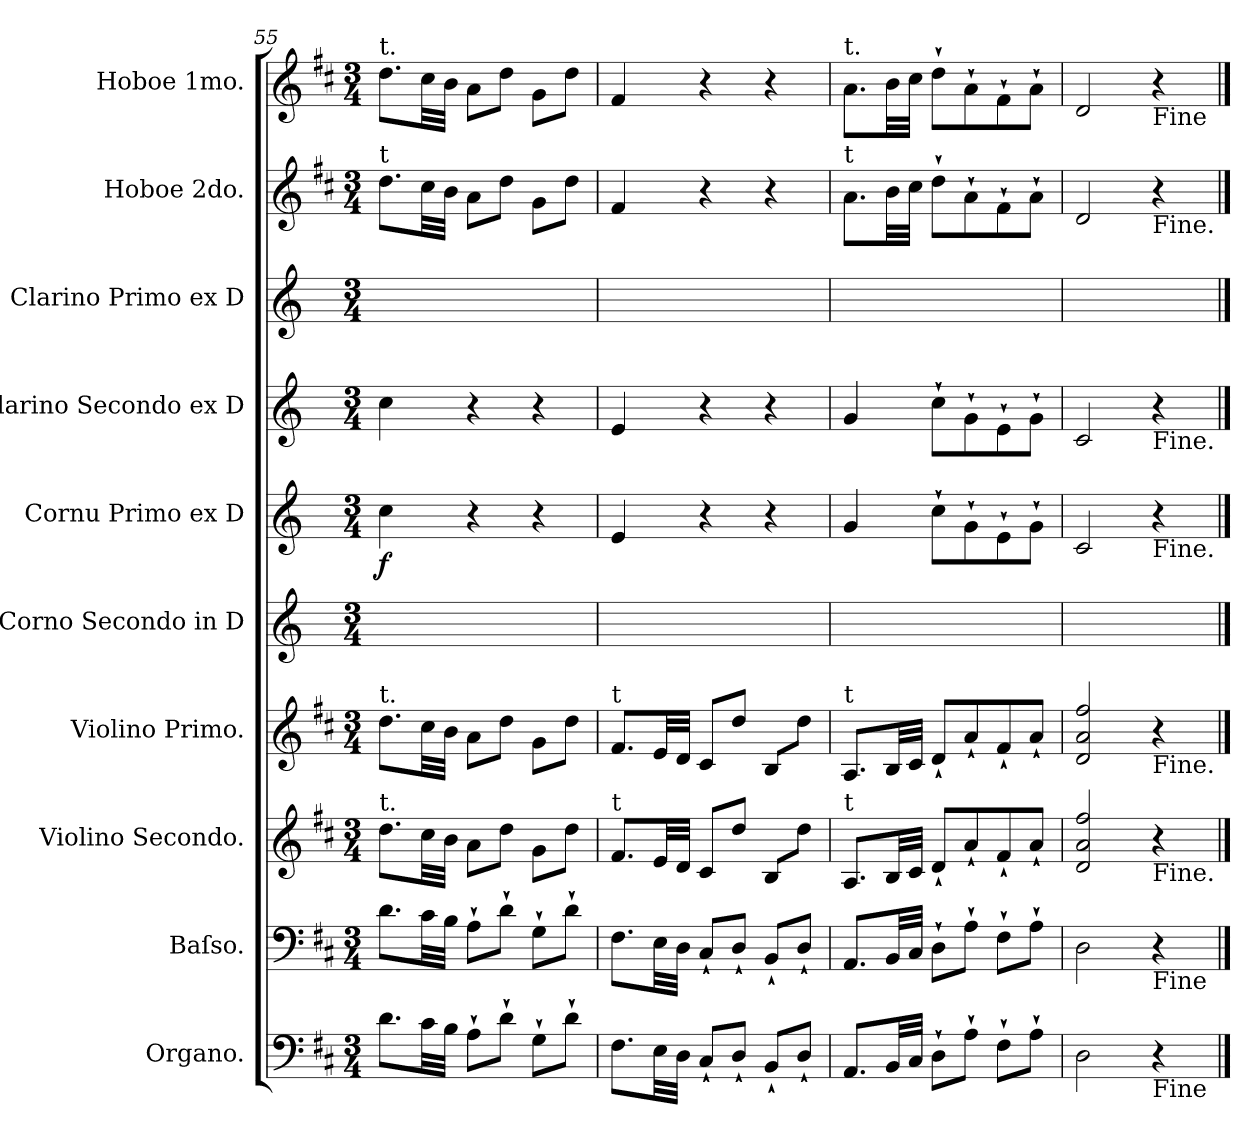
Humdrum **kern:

**kern	**kern	**dynam	**kern	**dynam	**kern	**dynam	**kern	**kern	**dynam	**kern	**dynam	**kern	**kern	**dynam	**kern	**dynam
*part10	*part9	*part9	*part8	*part8	*part7	*part7	*part6	*part5	*part5	*part4	*part4	*part3	*part2	*part2	*part1	*part1
*staff10	*staff9	*staff9	*staff8	*staff8	*staff7	*staff7	*staff6	*staff5	*staff5	*staff4	*staff4	*staff3	*staff2	*staff2	*staff1	*staff1
*I"Organo.	*I"Baſso.	*	*I"Violino Secondo.	*	*I"Violino Primo.	*	*I"Corno Secondo in D	*I"Cornu Primo ex D	*	*I"Clarino Secondo ex D	*	*I"Clarino Primo ex D	*I"Hoboe 2do.	*	*I"Hoboe 1mo.	*
*I'org	*I'b	*	*	*	*I'vl I	*	*	*I'cor I	*	*	*	*I'clno I	*	*	*	*
*clefF4	*clefF4	*	*clefG2	*	*clefG2	*	*clefG2	*clefG2	*	*clefG2	*	*clefG2	*clefG2	*	*clefG2	*
*	*	*	*	*	*	*	*ITrd6c10	*ITrd6c10	*	*ITrd-1c-2	*	*ITrd-1c-2	*	*	*	*
*k[f#c#]	*k[f#c#]	*	*k[f#c#]	*	*k[f#c#]	*	*k[f#c#]	*k[f#c#]	*	*k[f#c#]	*	*k[f#c#]	*k[f#c#]	*	*k[f#c#]	*
*D:	*D:	*	*D:	*	*D:	*	*D:	*D:	*	*D:	*	*D:	*D:	*	*D:	*
*M3/4	*M3/4	*	*M3/4	*	*M3/4	*	*M3/4	*M3/4	*	*M3/4	*	*M3/4	*M3/4	*	*M3/4	*
=55	=55	=55	=55	=55	=55	=55	=55	=55	=55	=55	=55	=55	=55	=55	=55	=55
!	!	!	!	!	!	!	!	!	!	!	!	!	!	!	!LO:TX:a:t=t.	!
!	!	!	!	!	!	!	!	!	!	!	!	!	!LO:TX:a:t=t	!	!	!
!	!	!	!	!	!LO:TX:a:t=t.	!	!	!	!	!	!	!	!	!	!	!
!	!	!	!LO:TX:a:t=t.	!	!	!	!	!	!	!	!	!	!	!	!	!
8.d\L	8.d\L	for	8.dd\L	for	8.dd\L	for	2.ryy	4d\	f	4dd\	for&colon;	2.ryy	8.dd\L	for	8.dd\L	for
32c#\LL	32c#\LL	.	32cc#\LL	.	32cc#\LL	.	.	.	.	.	.	.	32cc#\LL	.	32cc#\LL	.
32B\JJJ	32B\JJJ	.	32b\JJJ	.	32b\JJJ	.	.	.	.	.	.	.	32b\JJJ	.	32b\JJJ	.
8A`\L	8A`\L	.	8a\L	.	8a\L	.	.	4r	.	4r	.	.	8a\L	.	8a\L	.
8d`\J	8d`\J	.	8dd\J	.	8dd\J	.	.	.	.	.	.	.	8dd\J	.	8dd\J	.
8G`\L	8G`\L	.	8g\L	.	8g\L	.	.	4r	.	4r	.	.	8g\L	.	8g\L	.
8d`\J	8d`\J	.	8dd\J	.	8dd\J	.	.	.	.	.	.	.	8dd\J	.	8dd\J	.
=56	=56	=56	=56	=56	=56	=56	=56	=56	=56	=56	=56	=56	=56	=56	=56	=56
!	!	!	!	!	!LO:TX:a:t=t	!	!	!	!	!	!	!	!	!	!	!
!	!	!	!LO:TX:a:t=t	!	!	!	!	!	!	!	!	!	!	!	!	!
8.F#\L	8.F#\L	.	8.f#/L	.	8.f#/L	.	2.ryy	4F#/	.	4f#/	.	2.ryy	4f#/	.	4f#/	.
32E\LL	32E\LL	.	32e/LL	.	32e/LL	.	.	.	.	.	.	.	.	.	.	.
32D\JJJ	32D\JJJ	.	32d/JJJ	.	32d/JJJ	.	.	.	.	.	.	.	.	.	.	.
8C#`/L	8C#`/L	.	8c#/L	.	8c#/L	.	.	4r	.	4r	.	.	4r	.	4r	.
8D`/J	8D`/J	.	8dd\J	.	8dd\J	.	.	.	.	.	.	.	.	.	.	.
8BB`/L	8BB`/L	.	8B/L	.	8B/L	.	.	4r	.	4r	.	.	4r	.	4r	.
8D`/J	8D`/J	.	8dd\J	.	8dd\J	.	.	.	.	.	.	.	.	.	.	.
=57	=57	=57	=57	=57	=57	=57	=57	=57	=57	=57	=57	=57	=57	=57	=57	=57
!	!	!	!	!	!	!	!	!	!	!	!	!	!	!	!LO:TX:a:t=t.	!
!	!	!	!	!	!	!	!	!	!	!	!	!	!LO:TX:a:t=t	!	!	!
!	!	!	!	!	!LO:TX:a:t=t	!	!	!	!	!	!	!	!	!	!	!
!	!	!	!LO:TX:a:t=t	!	!	!	!	!	!	!	!	!	!	!	!	!
8.AA/L	8.AA/L	.	8.A/L	.	8.A/L	.	2.ryy	4A/	.	4a/	.	2.ryy	8.a\L	.	8.a\L	.
32BB/LL	32BB/LL	.	32B/LL	.	32B/LL	.	.	.	.	.	.	.	32b\LL	.	32b\LL	.
32C#/JJJ	32C#/JJJ	.	32c#/JJJ	.	32c#/JJJ	.	.	.	.	.	.	.	32cc#\JJJ	.	32cc#\JJJ	.
8D`\L	8D`\L	.	8d`/L	.	8d`/L	.	.	8d`\L	.	8dd`\L	.	.	8dd`\L	.	8dd`\L	.
8A`\J	8A`\J	.	8a`/	.	8a`/	.	.	8A`\	.	8a`\	.	.	8a`\	.	8a`\	.
8F#`\L	8F#`\L	.	8f#`/	.	8f#`/	.	.	8F#`\	.	8f#`\	.	.	8f#`\	.	8f#`\	.
8A`\J	8A`\J	.	8a`/J	.	8a`/J	.	.	8A`\J	.	8a`\J	.	.	8a`\J	.	8a`\J	.
=58	=58	=58	=58	=58	=58	=58	=58	=58	=58	=58	=58	=58	=58	=58	=58	=58
2D\	2D\	.	2d/ 2a/ 2ff#/	.	2d/ 2a/ 2ff#/	.	2.ryy	2D/	.	2d/	.	2.ryy	2d/	.	2d/	.
!	!	!	!	!	!	!	!	!	!	!	!	!	!	!	!LO:TX:b:t=Fine	!
!	!	!	!	!	!	!	!	!	!	!	!	!	!LO:TX:b:t=Fine.	!	!	!
!	!	!	!	!	!	!	!	!	!	!LO:TX:b:t=Fine.	!	!	!	!	!	!
!	!	!	!	!	!	!	!	!LO:TX:b:t=Fine.	!	!	!	!	!	!	!	!
!	!	!	!	!	!LO:TX:b:t=Fine.	!	!	!	!	!	!	!	!	!	!	!
!	!	!	!LO:TX:b:t=Fine.	!	!	!	!	!	!	!	!	!	!	!	!	!
!	!LO:TX:b:t=Fine	!	!	!	!	!	!	!	!	!	!	!	!	!	!	!
!LO:TX:b:t=Fine	!	!	!	!	!	!	!	!	!	!	!	!	!	!	!	!
4r	4r	.	4r	.	4r	.	.	4r	.	4r	.	.	4r	.	4r	.
==	==	==	==	==	==	==	==	==	==	==	==	==	==	==	==	==
*-	*-	*-	*-	*-	*-	*-	*-	*-	*-	*-	*-	*-	*-	*-	*-	*-
